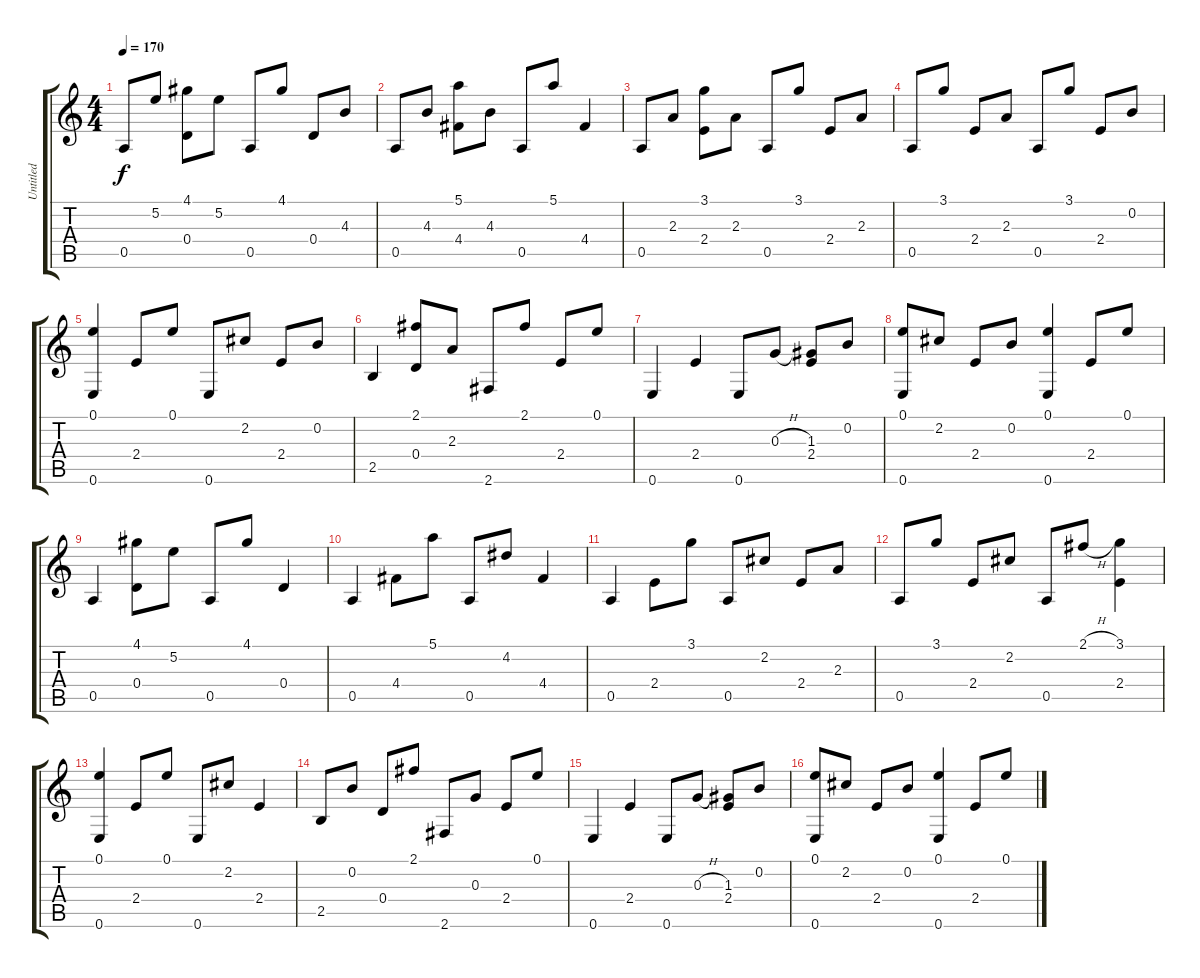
\track ("Untitled" "Untitled") {instrument acousticguitarnylon}
\staff {score tabs}
\tuning (E4 B3 G3 D3 A2 E2) {hide}
\ts (4 4)
\tempo 170
\clef g2
\ks c
0.5.8{dy f instrument acousticguitarnylon} 5.2.8 (4.1 0.4).8 5.2.8 0.5.8 4.1.8 0.4.8 4.3.8 |
0.5.8 4.3.8 (5.1 4.4).8 4.3.8 0.5.8 5.1.8 4.4.4 |
0.5.8 2.3.8 (3.1 2.4).8 2.3.8 0.5.8 3.1.8 2.4.8 2.3.8 |
0.5.8 3.1.8 2.4.8 2.3.8 0.5.8 3.1.8 2.4.8 0.2.8 |
(0.1 0.6).4 2.4.8 0.1.8 0.6.8 2.2.8 2.4.8 0.2.8 |
2.5.4 (2.1 0.4).8 2.3.8 2.6.8 2.1.8 2.4.8 0.1.8 |
0.6.4 2.4.4 0.6.8 0.3{h}.8 (1.3 2.4).8 0.2.8 |
(0.1 0.6).8 2.2.8 2.4.8 0.2.8 (0.1 0.6).4 2.4.8 0.1.8 |
0.5.4 (4.1 0.4).8 5.2.8 0.5.8 4.1.8 0.4.4 |
0.5.4 4.4.8 5.1.8 0.5.8 4.2.8 4.4.4 |
0.5.4 2.4.8 3.1.8 0.5.8 2.2.8 2.4.8 2.3.8 |
0.5.8 3.1.8 2.4.8 2.2.8 0.5.8 2.1{h}.8 (3.1 2.4).4 |
(0.1 0.6).4 2.4.8 0.1.8 0.6.8 2.2.8 2.4.4 |
2.5.8 0.2.8 0.4.8 2.1.8 2.6.8 0.3.8 2.4.8 0.1.8 |
0.6.4 2.4.4 0.6.8 0.3{h}.8 (1.3 2.4).8 0.2.8 |
(0.1 0.6).8 2.2.8 2.4.8 0.2.8 (0.1 0.6).4 2.4.8 0.1.8
